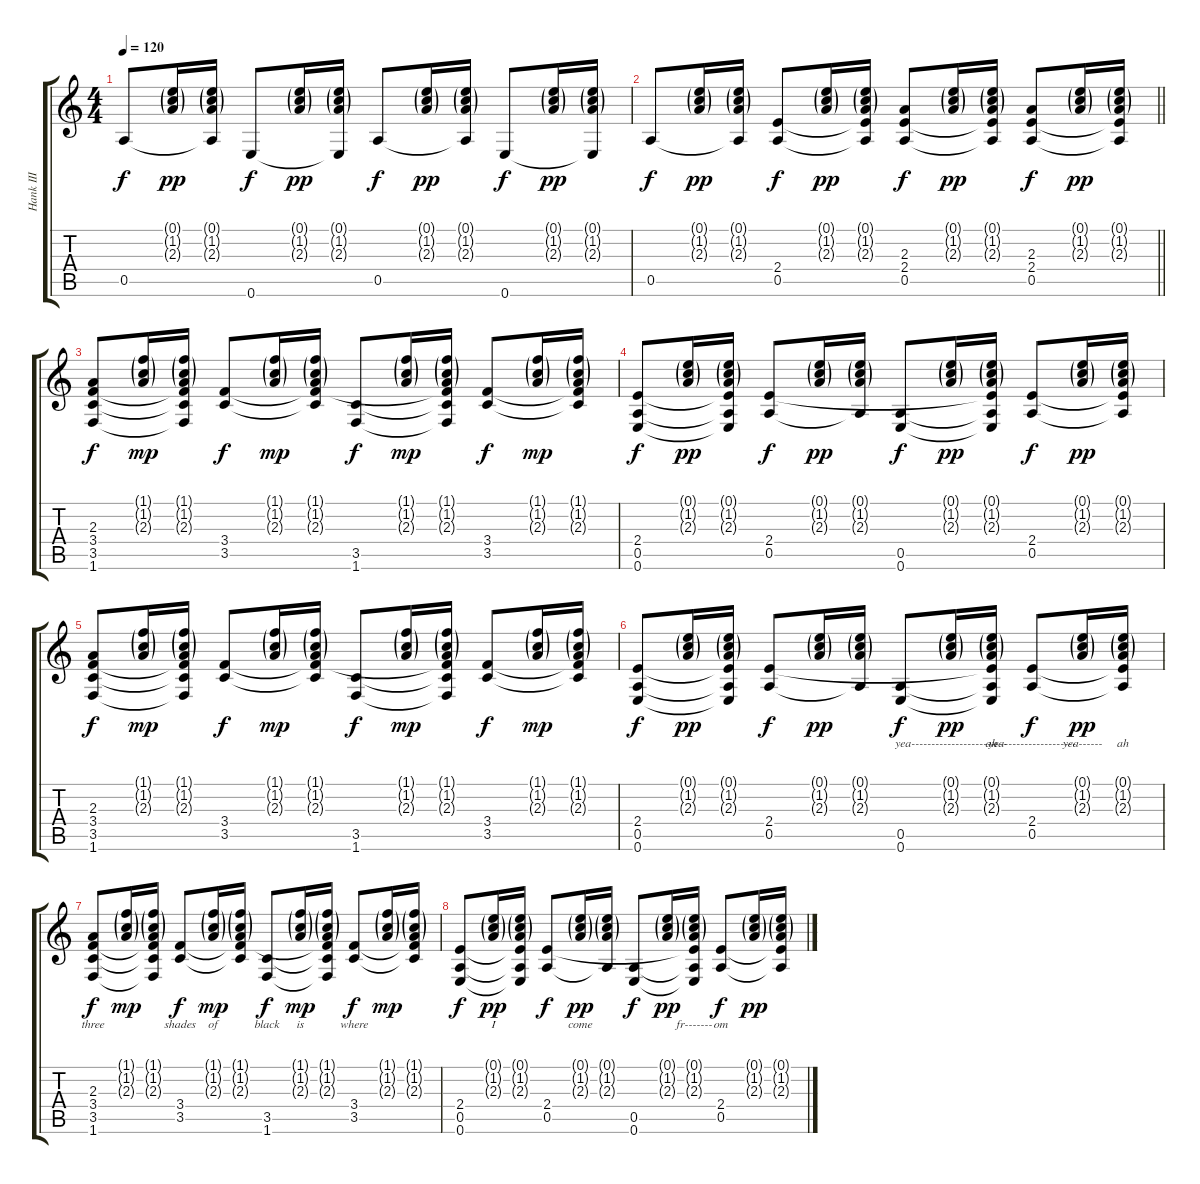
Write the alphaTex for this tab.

\track ("Hank III" "Hank III") {instrument acousticguitarsteel}
\staff {score tabs}
\tuning (E4 B3 G3 D3 A2 E2) {hide}
\ts (4 4)
\tempo 120
\clef g2
\ks c
0.5.8{lyrics (0 "") lyrics (1 "") lyrics (2 "") lyrics (3 "") lyrics (4 "") dy f} (0.1{g} 1.2{g} 2.3{g}).16{lyrics (0 "") lyrics (1 "") lyrics (2 "") lyrics (3 "") lyrics (4 "") dy pp} (0.1{g} 1.2{g} 2.3{g} 0.5{t}).16{lyrics (0 "") lyrics (1 "") lyrics (2 "") lyrics (3 "") lyrics (4 "")} 0.6.8{lyrics (0 "") lyrics (1 "") lyrics (2 "") lyrics (3 "") lyrics (4 "") dy f} (0.1{g} 1.2{g} 2.3{g}).16{lyrics (0 "") lyrics (1 "") lyrics (2 "") lyrics (3 "") lyrics (4 "") dy pp} (0.1{g} 1.2{g} 2.3{g} 0.6{t}).16{lyrics (0 "") lyrics (1 "") lyrics (2 "") lyrics (3 "") lyrics (4 "")} 0.5.8{lyrics (0 "") lyrics (1 "") lyrics (2 "") lyrics (3 "") lyrics (4 "") dy f} (0.1{g} 1.2{g} 2.3{g}).16{lyrics (0 "") lyrics (1 "") lyrics (2 "") lyrics (3 "") lyrics (4 "") dy pp} (0.1{g} 1.2{g} 2.3{g} 0.5{t}).16{lyrics (0 "") lyrics (1 "") lyrics (2 "") lyrics (3 "") lyrics (4 "")} 0.6.8{lyrics (0 "") lyrics (1 "") lyrics (2 "") lyrics (3 "") lyrics (4 "") dy f} (0.1{g} 1.2{g} 2.3{g}).16{lyrics (0 "") lyrics (1 "") lyrics (2 "") lyrics (3 "") lyrics (4 "") dy pp} (0.1{g} 1.2{g} 2.3{g} 0.6{t}).16{lyrics (0 "") lyrics (1 "") lyrics (2 "") lyrics (3 "") lyrics (4 "")} |
\barLineRight lightlight
0.5.8{lyrics (0 "") lyrics (1 "") lyrics (2 "") lyrics (3 "") lyrics (4 "") dy f} (0.1{g} 1.2{g} 2.3{g}).16{lyrics (0 "") lyrics (1 "") lyrics (2 "") lyrics (3 "") lyrics (4 "") dy pp} (0.1{g} 1.2{g} 2.3{g} 0.5{t}).16{lyrics (0 "") lyrics (1 "") lyrics (2 "") lyrics (3 "") lyrics (4 "")} (2.4 0.5).8{lyrics (0 "") lyrics (1 "") lyrics (2 "") lyrics (3 "") lyrics (4 "") dy f} (0.1{g} 1.2{g} 2.3{g}).16{lyrics (0 "") lyrics (1 "") lyrics (2 "") lyrics (3 "") lyrics (4 "") dy pp} (0.1{g} 1.2{g} 2.3{g} 2.4{t} 0.5{t}).16{lyrics (0 "") lyrics (1 "") lyrics (2 "") lyrics (3 "") lyrics (4 "")} (2.3 2.4 0.5).8{lyrics (0 "") lyrics (1 "") lyrics (2 "") lyrics (3 "") lyrics (4 "") dy f} (0.1{g} 1.2{g} 2.3{g}).16{lyrics (0 "") lyrics (1 "") lyrics (2 "") lyrics (3 "") lyrics (4 "") dy pp} (0.1{g} 1.2{g} 2.3{g} 2.4{t} 0.5{t}).16{lyrics (0 "") lyrics (1 "") lyrics (2 "") lyrics (3 "") lyrics (4 "")} (2.3 2.4 0.5).8{lyrics (0 "") lyrics (1 "") lyrics (2 "") lyrics (3 "") lyrics (4 "") dy f} (0.1{g} 1.2{g} 2.3{g}).16{lyrics (0 "") lyrics (1 "") lyrics (2 "") lyrics (3 "") lyrics (4 "") dy pp} (0.1{g} 1.2{g} 2.3{g} 2.4{t} 0.5{t}).16{lyrics (0 "") lyrics (1 "") lyrics (2 "") lyrics (3 "") lyrics (4 "")} |
(2.3 3.4 3.5 1.6).8{lyrics (0 "") lyrics (1 "") lyrics (2 "") lyrics (3 "") lyrics (4 "") dy f} (1.1{g} 1.2{g} 2.3{g}).16{lyrics (0 "") lyrics (1 "") lyrics (2 "") lyrics (3 "") lyrics (4 "") dy mp} (1.1{g} 1.2{g} 2.3{g} 3.4{t} 3.5{t} 1.6{t}).16{lyrics (0 "") lyrics (1 "") lyrics (2 "") lyrics (3 "") lyrics (4 "")} (3.4 3.5).8{lyrics (0 "") lyrics (1 "") lyrics (2 "") lyrics (3 "") lyrics (4 "") dy f} (1.1{g} 1.2{g} 2.3{g}).16{lyrics (0 "") lyrics (1 "") lyrics (2 "") lyrics (3 "") lyrics (4 "") dy mp} (1.1{g} 1.2{g} 2.3{g} 3.4{t} 3.5{t}).16{lyrics (0 "") lyrics (1 "") lyrics (2 "") lyrics (3 "") lyrics (4 "")} (3.5 1.6).8{lyrics (0 "") lyrics (1 "") lyrics (2 "") lyrics (3 "") lyrics (4 "") dy f} (1.1{g} 1.2{g} 2.3{g}).16{lyrics (0 "") lyrics (1 "") lyrics (2 "") lyrics (3 "") lyrics (4 "") dy mp} (1.1{g} 1.2{g} 2.3{g} 3.4{t} 3.5{t} 1.6{t}).16{lyrics (0 "") lyrics (1 "") lyrics (2 "") lyrics (3 "") lyrics (4 "")} (3.4 3.5).8{lyrics (0 "") lyrics (1 "") lyrics (2 "") lyrics (3 "") lyrics (4 "") dy f} (1.1{g} 1.2{g} 2.3{g}).16{lyrics (0 "") lyrics (1 "") lyrics (2 "") lyrics (3 "") lyrics (4 "") dy mp} (1.1{g} 1.2{g} 2.3{g} 3.4{t} 3.5{t}).16{lyrics (0 "") lyrics (1 "") lyrics (2 "") lyrics (3 "") lyrics (4 "")} |
(2.4 0.5 0.6).8{lyrics (0 "") lyrics (1 "") lyrics (2 "") lyrics (3 "") lyrics (4 "") dy f} (0.1{g} 1.2{g} 2.3{g}).16{lyrics (0 "") lyrics (1 "") lyrics (2 "") lyrics (3 "") lyrics (4 "") dy pp} (0.1{g} 1.2{g} 2.3{g} 2.4{t} 0.5{t} 0.6{t}).16{lyrics (0 "") lyrics (1 "") lyrics (2 "") lyrics (3 "") lyrics (4 "")} (2.4 0.5).8{lyrics (0 "") lyrics (1 "") lyrics (2 "") lyrics (3 "") lyrics (4 "") dy f} (0.1{g} 1.2{g} 2.3{g}).16{lyrics (0 "") lyrics (1 "") lyrics (2 "") lyrics (3 "") lyrics (4 "") dy pp} (0.1{g} 1.2{g} 2.3{g} 0.5{t}).16{lyrics (0 "") lyrics (1 "") lyrics (2 "") lyrics (3 "") lyrics (4 "")} (0.5 0.6).8{lyrics (0 "") lyrics (1 "") lyrics (2 "") lyrics (3 "") lyrics (4 "") dy f} (0.1{g} 1.2{g} 2.3{g}).16{lyrics (0 "") lyrics (1 "") lyrics (2 "") lyrics (3 "") lyrics (4 "") dy pp} (0.1{g} 1.2{g} 2.3{g} 2.4{t} 0.5{t} 0.6{t}).16{lyrics (0 "") lyrics (1 "") lyrics (2 "") lyrics (3 "") lyrics (4 "")} (2.4 0.5).8{lyrics (0 "") lyrics (1 "") lyrics (2 "") lyrics (3 "") lyrics (4 "") dy f} (0.1{g} 1.2{g} 2.3{g}).16{lyrics (0 "") lyrics (1 "") lyrics (2 "") lyrics (3 "") lyrics (4 "") dy pp} (0.1{g} 1.2{g} 2.3{g} 2.4{t} 0.5{t}).16{lyrics (0 "") lyrics (1 "") lyrics (2 "") lyrics (3 "") lyrics (4 "")} |
(2.3 3.4 3.5 1.6).8{lyrics (0 "") lyrics (1 "") lyrics (2 "") lyrics (3 "") lyrics (4 "") dy f} (1.1{g} 1.2{g} 2.3{g}).16{lyrics (0 "") lyrics (1 "") lyrics (2 "") lyrics (3 "") lyrics (4 "") dy mp} (1.1{g} 1.2{g} 2.3{g} 3.4{t} 3.5{t} 1.6{t}).16{lyrics (0 "") lyrics (1 "") lyrics (2 "") lyrics (3 "") lyrics (4 "")} (3.4 3.5).8{lyrics (0 "") lyrics (1 "") lyrics (2 "") lyrics (3 "") lyrics (4 "") dy f} (1.1{g} 1.2{g} 2.3{g}).16{lyrics (0 "") lyrics (1 "") lyrics (2 "") lyrics (3 "") lyrics (4 "") dy mp} (1.1{g} 1.2{g} 2.3{g} 3.4{t} 3.5{t}).16{lyrics (0 "") lyrics (1 "") lyrics (2 "") lyrics (3 "") lyrics (4 "")} (3.5 1.6).8{lyrics (0 "") lyrics (1 "") lyrics (2 "") lyrics (3 "") lyrics (4 "") dy f} (1.1{g} 1.2{g} 2.3{g}).16{lyrics (0 "") lyrics (1 "") lyrics (2 "") lyrics (3 "") lyrics (4 "") dy mp} (1.1{g} 1.2{g} 2.3{g} 3.4{t} 3.5{t} 1.6{t}).16{lyrics (0 "") lyrics (1 "") lyrics (2 "") lyrics (3 "") lyrics (4 "")} (3.4 3.5).8{lyrics (0 "") lyrics (1 "") lyrics (2 "") lyrics (3 "") lyrics (4 "") dy f} (1.1{g} 1.2{g} 2.3{g}).16{lyrics (0 "") lyrics (1 "") lyrics (2 "") lyrics (3 "") lyrics (4 "") dy mp} (1.1{g} 1.2{g} 2.3{g} 3.4{t} 3.5{t}).16{lyrics (0 "") lyrics (1 "") lyrics (2 "") lyrics (3 "") lyrics (4 "")} |
(2.4 0.5 0.6).8{lyrics (0 "") lyrics (1 "") lyrics (2 "") lyrics (3 "") lyrics (4 "") dy f} (0.1{g} 1.2{g} 2.3{g}).16{lyrics (0 "") lyrics (1 "") lyrics (2 "") lyrics (3 "") lyrics (4 "") dy pp} (0.1{g} 1.2{g} 2.3{g} 2.4{t} 0.5{t} 0.6{t}).16{lyrics (0 "") lyrics (1 "") lyrics (2 "") lyrics (3 "") lyrics (4 "")} (2.4 0.5).8{lyrics (0 "") lyrics (1 "") lyrics (2 "") lyrics (3 "") lyrics (4 "") dy f} (0.1{g} 1.2{g} 2.3{g}).16{lyrics (0 "") lyrics (1 "") lyrics (2 "") lyrics (3 "") lyrics (4 "") dy pp} (0.1{g} 1.2{g} 2.3{g} 0.5{t}).16{lyrics (0 "") lyrics (1 "") lyrics (2 "") lyrics (3 "") lyrics (4 "")} (0.5 0.6).8{lyrics (0 "") lyrics (1 "") lyrics (2 "") lyrics (3 "") lyrics (4 "") dy f} (0.1{g} 1.2{g} 2.3{g}).16{lyrics (0 "yea------------------------") lyrics (1 "") lyrics (2 "") lyrics (3 "") lyrics (4 "") dy pp} (0.1{g} 1.2{g} 2.3{g} 2.4{t} 0.5{t} 0.6{t}).16{lyrics (0 "ah") lyrics (1 "") lyrics (2 "") lyrics (3 "") lyrics (4 "")} (2.4 0.5).8{lyrics (0 "yea------------------") lyrics (1 "") lyrics (2 "") lyrics (3 "") lyrics (4 "") dy f} (0.1{g} 1.2{g} 2.3{g}).16{lyrics (0 "yea------") lyrics (1 "") lyrics (2 "") lyrics (3 "") lyrics (4 "") dy pp} (0.1{g} 1.2{g} 2.3{g} 2.4{t} 0.5{t}).16{lyrics (0 "ah") lyrics (1 "") lyrics (2 "") lyrics (3 "") lyrics (4 "")} |
(2.3 3.4 3.5 1.6).8{lyrics (0 "three") lyrics (1 "") lyrics (2 "") lyrics (3 "") lyrics (4 "") dy f} (1.1{g} 1.2{g} 2.3{g}).16{lyrics (0 "") lyrics (1 "") lyrics (2 "") lyrics (3 "") lyrics (4 "") dy mp} (1.1{g} 1.2{g} 2.3{g} 3.4{t} 3.5{t} 1.6{t}).16{lyrics (0 "") lyrics (1 "") lyrics (2 "") lyrics (3 "") lyrics (4 "")} (3.4 3.5).8{lyrics (0 "shades") lyrics (1 "") lyrics (2 "") lyrics (3 "") lyrics (4 "") dy f} (1.1{g} 1.2{g} 2.3{g}).16{lyrics (0 "of") lyrics (1 "") lyrics (2 "") lyrics (3 "") lyrics (4 "") dy mp} (1.1{g} 1.2{g} 2.3{g} 3.4{t} 3.5{t}).16{lyrics (0 "") lyrics (1 "") lyrics (2 "") lyrics (3 "") lyrics (4 "")} (3.5 1.6).8{lyrics (0 "black") lyrics (1 "") lyrics (2 "") lyrics (3 "") lyrics (4 "") dy f} (1.1{g} 1.2{g} 2.3{g}).16{lyrics (0 "is") lyrics (1 "") lyrics (2 "") lyrics (3 "") lyrics (4 "") dy mp} (1.1{g} 1.2{g} 2.3{g} 3.4{t} 3.5{t} 1.6{t}).16{lyrics (0 "") lyrics (1 "") lyrics (2 "") lyrics (3 "") lyrics (4 "")} (3.4 3.5).8{lyrics (0 "where") lyrics (1 "") lyrics (2 "") lyrics (3 "") lyrics (4 "") dy f} (1.1{g} 1.2{g} 2.3{g}).16{lyrics (0 "") lyrics (1 "") lyrics (2 "") lyrics (3 "") lyrics (4 "") dy mp} (1.1{g} 1.2{g} 2.3{g} 3.4{t} 3.5{t}).16{lyrics (0 "") lyrics (1 "") lyrics (2 "") lyrics (3 "") lyrics (4 "")} |
(2.4 0.5 0.6).8{lyrics (0 "") lyrics (1 "") lyrics (2 "") lyrics (3 "") lyrics (4 "") dy f} (0.1{g} 1.2{g} 2.3{g}).16{lyrics (0 "I") lyrics (1 "") lyrics (2 "") lyrics (3 "") lyrics (4 "") dy pp} (0.1{g} 1.2{g} 2.3{g} 2.4{t} 0.5{t} 0.6{t}).16{lyrics (0 "") lyrics (1 "") lyrics (2 "") lyrics (3 "") lyrics (4 "")} (2.4 0.5).8{lyrics (0 "") lyrics (1 "") lyrics (2 "") lyrics (3 "") lyrics (4 "") dy f} (0.1{g} 1.2{g} 2.3{g}).16{lyrics (0 "come") lyrics (1 "") lyrics (2 "") lyrics (3 "") lyrics (4 "") dy pp} (0.1{g} 1.2{g} 2.3{g} 0.5{t}).16{lyrics (0 "") lyrics (1 "") lyrics (2 "") lyrics (3 "") lyrics (4 "")} (0.5 0.6).8{lyrics (0 "") lyrics (1 "") lyrics (2 "") lyrics (3 "") lyrics (4 "") dy f} (0.1{g} 1.2{g} 2.3{g}).16{lyrics (0 "") lyrics (1 "") lyrics (2 "") lyrics (3 "") lyrics (4 "") dy pp} (0.1{g} 1.2{g} 2.3{g} 2.4{t} 0.5{t} 0.6{t}).16{lyrics (0 "fr-------") lyrics (1 "") lyrics (2 "") lyrics (3 "") lyrics (4 "")} (2.4 0.5).8{lyrics (0 "om") lyrics (1 "") lyrics (2 "") lyrics (3 "") lyrics (4 "") dy f} (0.1{g} 1.2{g} 2.3{g}).16{lyrics (0 "") lyrics (1 "") lyrics (2 "") lyrics (3 "") lyrics (4 "") dy pp} (0.1{g} 1.2{g} 2.3{g} 2.4{t} 0.5{t}).16{lyrics (0 "") lyrics (1 "") lyrics (2 "") lyrics (3 "") lyrics (4 "")}
